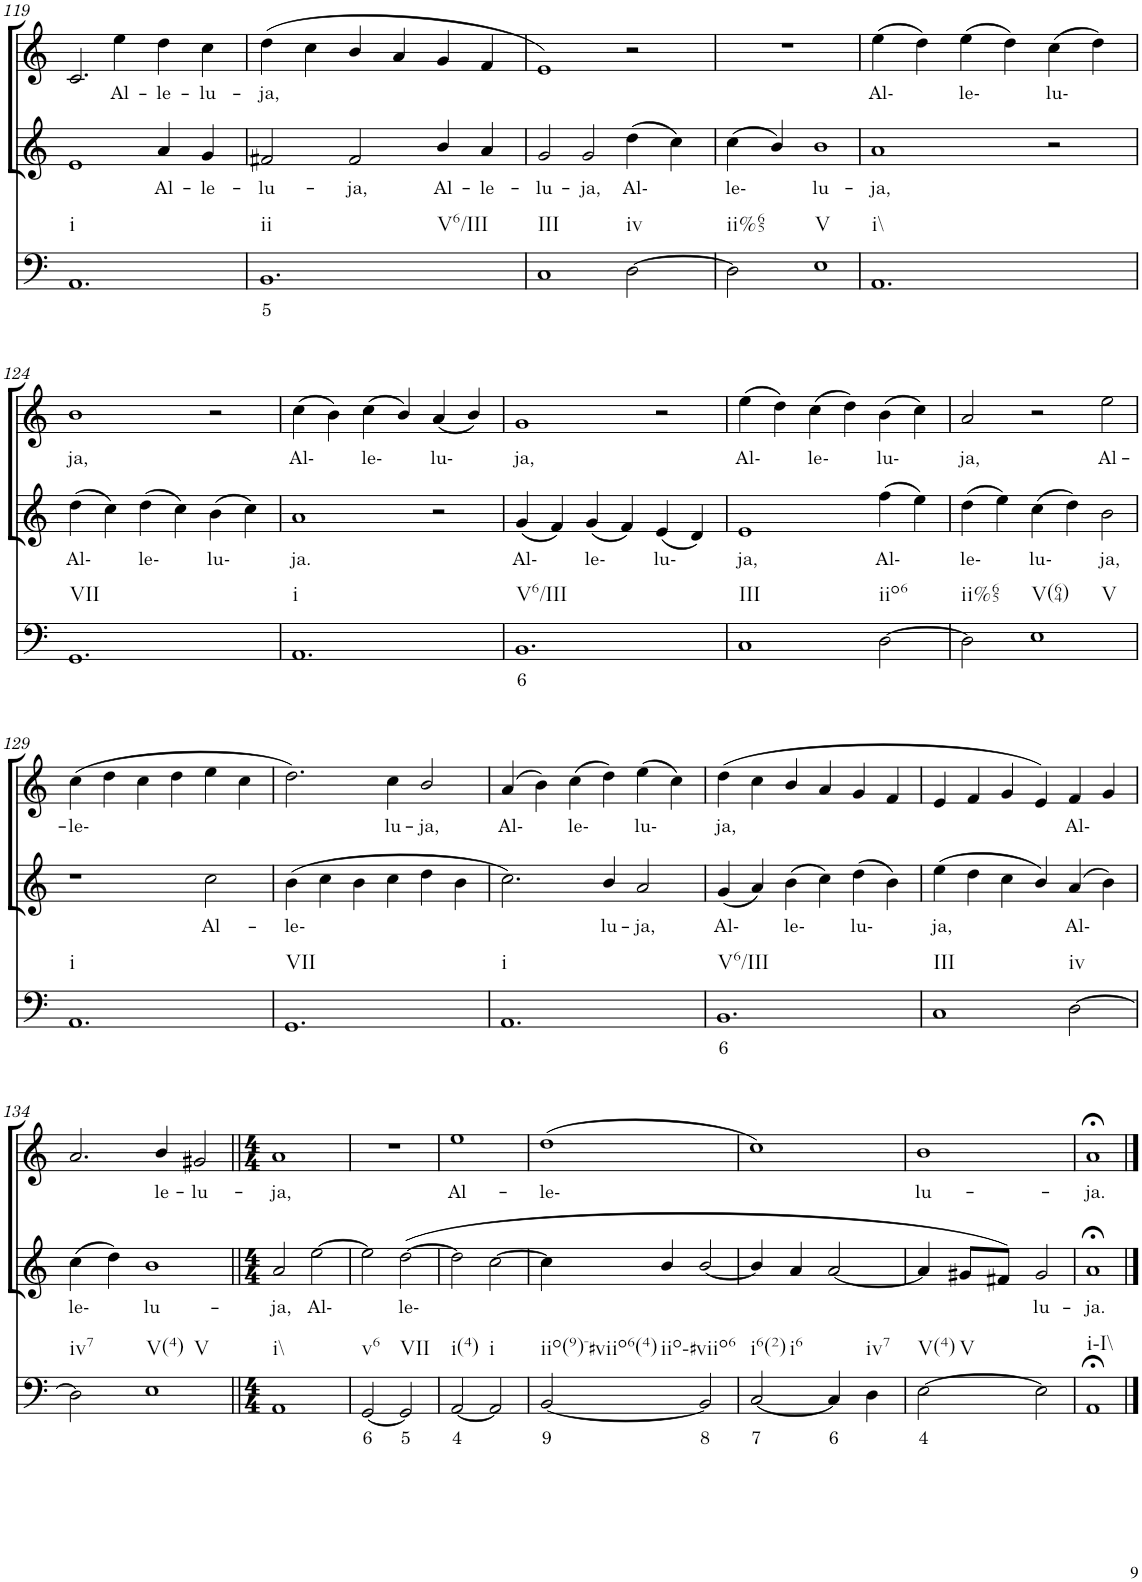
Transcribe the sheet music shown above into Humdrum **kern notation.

**kern	**text	**kern	**text	**kern	**text
*part3	*part3	*part2	*part2	*part1	*part1
*staff3	*staff3	*staff2	*staff2	*staff1	*staff1
*I"Continuo	*	*I"Soprano II	*	*I"Soprano I	*
!!LO:PB:g=z
*clefF4	*	*clefG2	*	*clefG2	*
*k[]	*	*k[]	*	*k[]	*
*M3/2	*	*M3/2	*	*M3/2	*
=119	=119	=119	=119	=119	=119
!LO:TX:b:t=i	!	!	!	!	!
1.AA	.	1e	.	2.c/	.
!	!	!	!	!	!LO:LY:b
.	.	.	.	4ee\	Al-
!	!	!	!LO:LY:b	!	!LO:LY:b
.	.	4a/	Al-	4dd\	le-
!	!	!	!LO:LY:b	!	!LO:LY:b
.	.	4g/	le-	4cc\	lu-
=120	=120	=120	=120	=120	=120
!LO:TX:b:t=ii	!	!	!	!	!
!LO:TX:b:t=V6/III	!	!	!	!	!
!	!LO:LY:b	!	!LO:LY:b	!	!LO:LY:b
1.BB	5	2f#X/	lu-	(4dd\	ja,
.	.	.	.	4cc\	.
!	!	!	!LO:LY:b	!	!
.	.	2f#/	ja,	4b/	.
.	.	.	.	4a/	.
!	!	!	!LO:LY:b	!	!
.	.	4b/	Al-	4g/	.
!	!	!	!LO:LY:b	!	!
.	.	4a/	le-	4f/	.
=121	=121	=121	=121	=121	=121
!LO:TX:b:t=III	!	!	!	!	!
!	!	!	!LO:LY:b	!	!
1C	.	2g/	lu-	1e)	.
!	!	!	!LO:LY:b	!	!
.	.	2g/	ja,	.	.
!LO:TX:b:t=iv	!	!	!	!	!
!	!	!	!LO:LY:b	!	!
[2D\	.	(4dd\	Al-	2r	.
.	.	4cc\)	.	.	.
=122	=122	=122	=122	=122	=122
!LO:TX:b:t=ii%65	!	!	!	!	!
!	!	!	!LO:LY:b	!	!
2D\]	.	(4cc\	le-	1.r	.
.	.	4b/)	.	.	.
!LO:TX:b:t=V	!	!	!	!	!
!	!	!	!LO:LY:b	!	!
1E	.	1b	lu-	.	.
=123	=123	=123	=123	=123	=123
!LO:TX:b:t=i\\	!	!	!	!	!
!	!	!	!LO:LY:b	!	!LO:LY:b
1.AA	.	1a	ja,	(4ee\	Al-
.	.	.	.	4dd\)	.
!	!	!	!	!	!LO:LY:b
.	.	.	.	(4ee\	le-
.	.	.	.	4dd\)	.
!	!	!	!	!	!LO:LY:b
.	.	2r	.	(4cc\	lu-
.	.	.	.	4dd\)	.
!!LO:LB:g=z
=124	=124	=124	=124	=124	=124
!LO:TX:b:t=VII	!	!	!	!	!
!	!	!	!LO:LY:b	!	!LO:LY:b
1.GG	.	(4dd\	Al-	1b	ja,
.	.	4cc\)	.	.	.
!	!	!	!LO:LY:b	!	!
.	.	(4dd\	le-	.	.
.	.	4cc\)	.	.	.
!	!	!	!LO:LY:b	!	!
.	.	(4b\	lu-	2r	.
.	.	4cc\)	.	.	.
=125	=125	=125	=125	=125	=125
!LO:TX:b:t=i	!	!	!	!	!
!	!	!	!LO:LY:b	!	!LO:LY:b
1.AA	.	1a	ja.	(4cc\	Al-
.	.	.	.	4b\)	.
!	!	!	!	!	!LO:LY:b
.	.	.	.	(4cc\	le-
.	.	.	.	4b/)	.
!	!	!	!	!	!LO:LY:b
.	.	2r	.	(4a/	lu-
.	.	.	.	4b/)	.
=126	=126	=126	=126	=126	=126
!LO:TX:b:t=V6/III	!	!	!	!	!
!	!LO:LY:b	!	!LO:LY:b	!	!LO:LY:b
1.BB	6	(4g/	Al-	1g	ja,
.	.	4f/)	.	.	.
!	!	!	!LO:LY:b	!	!
.	.	(4g/	le-	.	.
.	.	4f/)	.	.	.
!	!	!	!LO:LY:b	!	!
.	.	(4e/	lu-	2r	.
.	.	4d/)	.	.	.
=127	=127	=127	=127	=127	=127
!LO:TX:b:t=III	!	!	!	!	!
!	!	!	!LO:LY:b	!	!LO:LY:b
1C	.	1e	ja,	(4ee\	Al-
.	.	.	.	4dd\)	.
!	!	!	!	!	!LO:LY:b
.	.	.	.	(4cc\	le-
.	.	.	.	4dd\)	.
!LO:TX:b:t=iio6	!	!	!	!	!
!	!	!	!LO:LY:b	!	!LO:LY:b
[2D\	.	(4ff\	Al-	(4b\	lu-
.	.	4ee\)	.	4cc\)	.
=128	=128	=128	=128	=128	=128
!LO:TX:b:t=ii%65	!	!	!	!	!
!	!	!	!LO:LY:b	!	!LO:LY:b
2D\]	.	(4dd\	le-	2a/	ja,
.	.	4ee\)	.	.	.
!LO:TX:b:t=V(64)	!	!	!	!	!
!LO:TX:b:t=V	!	!	!	!	!
!	!	!	!LO:LY:b	!	!
1E	.	(4cc\	lu-	2r	.
.	.	4dd\)	.	.	.
!	!	!	!LO:LY:b	!	!LO:LY:b
.	.	2b\	ja,	2ee\	Al-
!!LO:LB:g=z
=129	=129	=129	=129	=129	=129
!LO:TX:b:t=i	!	!	!	!	!
!	!	!	!	!	!LO:LY:b
1.AA	.	1r	.	(4cc\	le-
.	.	.	.	4dd\	.
.	.	.	.	4cc\	.
.	.	.	.	4dd\	.
!	!	!	!LO:LY:b	!	!
.	.	2cc\	Al-	4ee\	.
.	.	.	.	4cc\	.
=130	=130	=130	=130	=130	=130
!LO:TX:b:t=VII	!	!	!	!	!
!	!	!	!LO:LY:b	!	!
1.GG	.	(4b\	le-	2.dd\)	.
.	.	4cc\	.	.	.
.	.	4b\	.	.	.
!	!	!	!	!	!LO:LY:b
.	.	4cc\	.	4cc\	lu-
!	!	!	!	!	!LO:LY:b
.	.	4dd\	.	2b/	ja,
.	.	4b\	.	.	.
=131	=131	=131	=131	=131	=131
!LO:TX:b:t=i	!	!	!	!	!
!	!	!	!	!	!LO:LY:b
1.AA	.	2.cc\)	.	(4a/	Al-
.	.	.	.	4b\)	.
!	!	!	!	!	!LO:LY:b
.	.	.	.	(4cc\	le-
!	!	!	!LO:LY:b	!	!
.	.	4b/	lu-	4dd\)	.
!	!	!	!LO:LY:b	!	!LO:LY:b
.	.	2a/	ja,	(4ee\	lu-
.	.	.	.	4cc\)	.
=132	=132	=132	=132	=132	=132
!LO:TX:b:t=V6/III	!	!	!	!	!
!	!LO:LY:b	!	!LO:LY:b	!	!LO:LY:b
1.BB	6	(4g/	Al-	(4dd\	ja,
.	.	4a/)	.	4cc\	.
!	!	!	!LO:LY:b	!	!
.	.	(4b\	le-	4b/	.
.	.	4cc\)	.	4a/	.
!	!	!	!LO:LY:b	!	!
.	.	(4dd\	lu-	4g/	.
.	.	4b\)	.	4f/	.
=133	=133	=133	=133	=133	=133
!LO:TX:b:t=III	!	!	!	!	!
!	!	!	!LO:LY:b	!	!
1C	.	(4ee\	ja,	4e/	.
.	.	4dd\	.	4f/	.
.	.	4cc\	.	4g/	.
.	.	4b/)	.	4e/)	.
!LO:TX:b:t=iv	!	!	!	!	!
!	!	!	!LO:LY:b	!	!LO:LY:b
[2D\	.	(4a/	Al-	4f/	Al-
.	.	4b\)	.	4g/	.
!!LO:LB:g=z
=134	=134	=134	=134	=134	=134
!LO:TX:b:t=iv7	!	!	!	!	!
!	!	!	!LO:LY:b	!	!
2D\]	.	(4cc\	le-	2.a/	.
.	.	4dd\)	.	.	.
!LO:TX:b:t=V(4)	!	!	!	!	!
!LO:TX:b:t=V	!	!	!	!	!
!	!	!	!LO:LY:b	!	!
1E	.	1b	lu-	.	.
!	!	!	!	!	!LO:LY:b
.	.	.	.	4b/	le-
!	!	!	!	!	!LO:LY:b
.	.	.	.	2g#X/	lu-
=135||	=135||	=135||	=135||	=135||	=135||
*M4/4	*	*M4/4	*	*M4/4	*
!LO:TX:b:t=i\\	!	!	!	!	!
!	!	!	!LO:LY:b	!	!LO:LY:b
1AA	.	2a/	ja,	1a	ja,
!	!	!	!LO:LY:b	!	!
.	.	[2ee\	Al-	.	.
=136	=136	=136	=136	=136	=136
!LO:TX:b:t=v6	!	!	!	!	!
!	!LO:LY:b	!	!	!	!
[2GG/	6	2ee\]	.	1r	.
!LO:TX:b:t=VII	!	!	!	!	!
!	!LO:LY:b	!	!LO:LY:b	!	!
2GG/]	5	([2dd\	le-	.	.
=137	=137	=137	=137	=137	=137
!LO:TX:b:t=i(4)	!	!	!	!	!
!	!LO:LY:b	!	!	!	!LO:LY:b
[2AA/	4	2dd\]	.	1ee	Al-
!LO:TX:b:t=i	!	!	!	!	!
2AA/]	.	[2cc\	.	.	.
=138	=138	=138	=138	=138	=138
!LO:TX:b:t=iio(9)-#viio6(4)	!	!	!	!	!
!LO:TX:b:t=iio-#viio6	!	!	!	!	!
!	!LO:LY:b	!	!	!	!LO:LY:b
[2BB/	9	4cc\]	.	(1dd	le-
.	.	4b/	.	.	.
!	!LO:LY:b	!	!	!	!
2BB/]	8	[2b/	.	.	.
=139	=139	=139	=139	=139	=139
!LO:TX:b:t=i6(2)	!	!	!	!	!
!LO:TX:b:t=i6	!	!	!	!	!
!	!LO:LY:b	!	!	!	!
[2C/	7	4b/]	.	1cc)	.
.	.	4a/	.	.	.
!	!LO:LY:b	!	!	!	!
4C/]	6	[2a/	.	.	.
!LO:TX:b:t=iv7	!	!	!	!	!
4D\	.	.	.	.	.
=140	=140	=140	=140	=140	=140
!LO:TX:b:t=V(4)	!	!	!	!	!
!LO:TX:b:t=V	!	!	!	!	!
!	!LO:LY:b	!	!	!	!LO:LY:b
[2E\	4	4a/]	.	1b	lu-
.	.	8g#X/L	.	.	.
.	.	8f#X/J)	.	.	.
!	!	!	!LO:LY:b	!	!
2E\]	.	2g#/	lu-	.	.
=141	=141	=141	=141	=141	=141
!LO:TX:b:t=i\\-I\\	!	!	!	!	!
!	!	!	!LO:LY:b	!	!LO:LY:b
1AA;<	.	1a;<	ja.	1a;<	ja.
==	==	==	==	==	==
*-	*-	*-	*-	*-	*-
